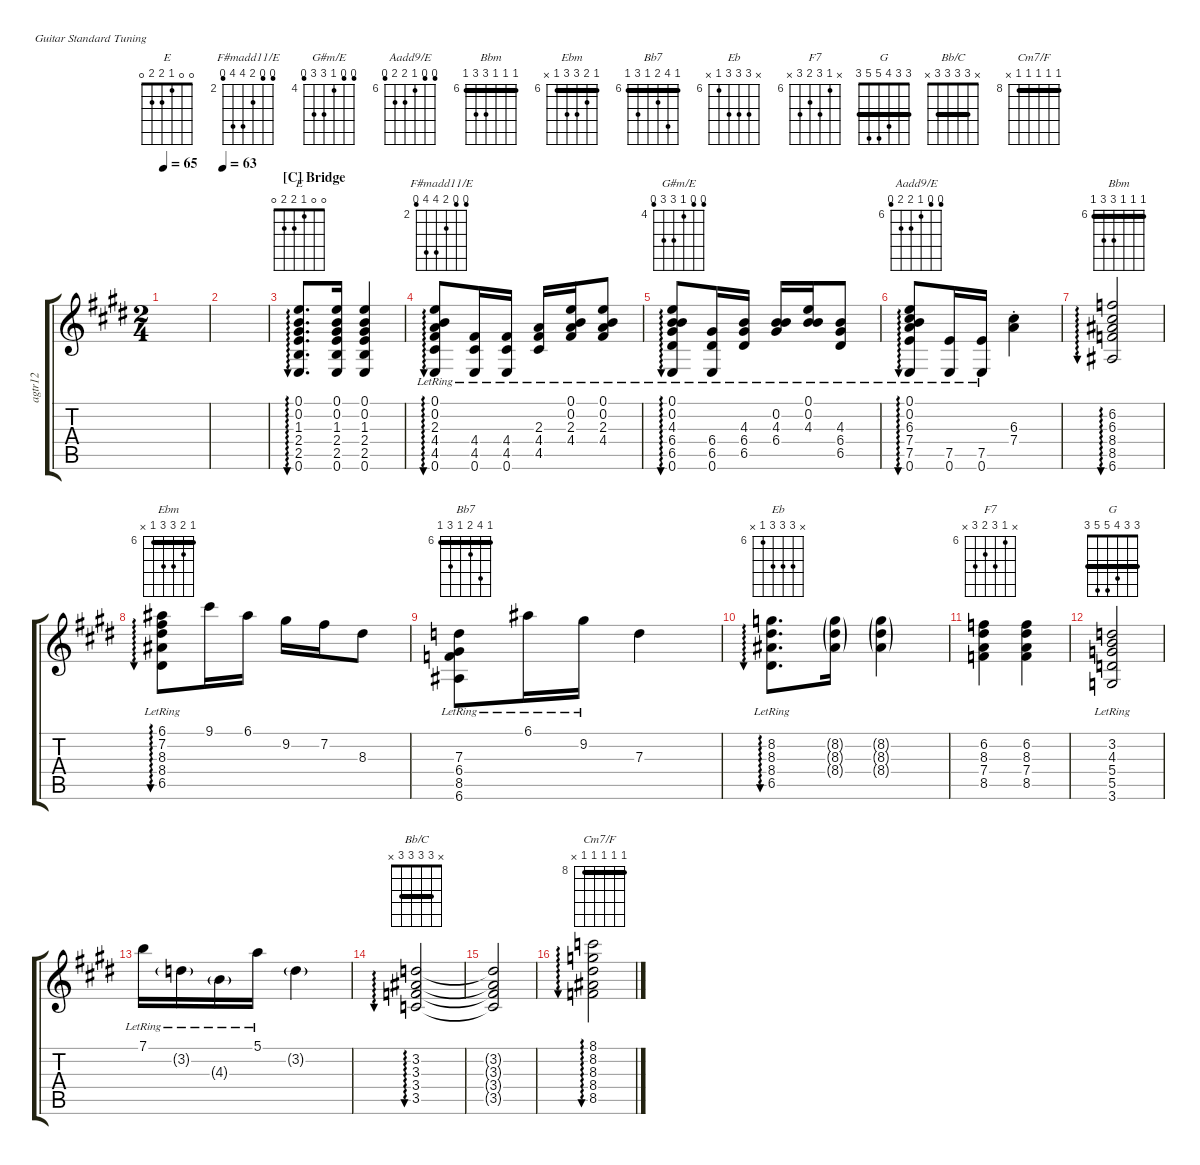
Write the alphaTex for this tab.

\defaultSystemsLayout 4
\hideDynamics
\bracketExtendMode groupsimilarinstruments
\otherSystemsTrackNameOrientation horizontal
\chordDiagramsInScore
\track ("A.Guitar (12 String)" "agtr12") {instrument electricpiano1}
\staff {score tabs}
\tuning (E4 B3 G3 D3 A2 E2)
\displaytranspose 12
\chord ("E" 0 0 1 2 2 0) {showfingering false}
\chord ("F#madd11/E" 1 1 3 5 5 1) {firstfret 2 showfingering false}
\chord ("G#m/E" 3 3 4 6 6 3) {firstfret 4 showfingering false}
\chord ("Aadd9/E" 5 5 6 7 7 5) {firstfret 6 showfingering false}
\chord ("Bbm" 6 6 6 8 8 6) {firstfret 6 showfingering false barre (6 6 6)}
\chord ("Ebm" 6 7 8 8 6 x) {firstfret 6 showfingering false barre 6}
\chord ("Bb7" 6 9 7 6 8 6) {firstfret 6 showfingering false barre (6 6)}
\chord ("Eb" x 8 8 8 6 x) {firstfret 6 showfingering false}
\chord ("F7" x 6 8 7 8 x) {firstfret 6 showfingering false}
\chord ("G" 3 3 4 5 5 3) {showfingering false barre (3 3)}
\chord ("Bb/C" x 3 3 3 3 x) {showfingering false barre (3 3 3)}
\chord ("Cm7/F" 8 8 8 8 8 x) {firstfret 8 showfingering false barre (8 8 8 8)}
\ts (2 4)
\tempo 65
\clef g2
\ks e
|
\tempo 63
|
\section ("C" "Bridge")
\scale
1.0551 (0.6{acc forcenatural} 2.5{acc forcenatural} 2.4{acc forcenatural} 1.3{acc #} 0.2{acc forcenatural} 0.1{acc forcenatural}).8{d au 0 ch "E"} (0.6{acc forcenatural} 2.5{acc forcenatural} 2.4{acc forcenatural} 1.3{acc #} 0.2{acc forcenatural} 0.1{acc forcenatural}).16 (0.6{acc forcenatural} 2.5{acc forcenatural} 2.4{acc forcenatural} 1.3{acc #} 0.2{acc forcenatural} 0.1{acc forcenatural}).4 |
\scale
1.03674 (0.1{lr acc forcenatural} 0.2{lr acc forcenatural} 2.3{lr acc forcenatural} 4.4{lr acc #} 4.5{lr acc #} 0.6{lr acc forcenatural}).8{au 0 ch "F#madd11/E"} (0.6{lr acc forcenatural} 4.5{lr acc #} 4.4{lr acc #}).16 (0.6{lr acc forcenatural} 4.5{lr acc #} 4.4{lr acc #}).16 (4.5{lr acc #} 4.4{lr acc #} 2.3{lr acc forcenatural}).16 (4.4{lr acc #} 2.3{lr acc forcenatural} 0.2{lr acc forcenatural} 0.1{lr acc forcenatural}).16 (0.1{lr acc forcenatural} 0.2{lr acc forcenatural} 2.3{lr acc forcenatural} 4.4{lr acc #}).8 |
\scale
1.02845 (0.1{lr acc forcenatural} 0.2{lr acc forcenatural} 4.3{lr acc forcenatural} 6.4{lr acc #} 6.5{lr acc #} 0.6{lr acc forcenatural}).8{au 0 ch "G#m/E"} (0.6{lr acc forcenatural} 6.5{lr acc #} 6.4{lr acc #}).16 (6.5{lr acc #} 6.4{lr acc #} 4.3{acc forcenatural}).16 (6.4{lr acc #} 4.3{lr acc forcenatural} 0.2{acc forcenatural}).16 (4.3{lr acc forcenatural} 0.2{lr acc forcenatural} 0.1{lr acc forcenatural}).16 (4.3{lr acc forcenatural} 6.4{lr acc #} 6.5{acc #}).8 |
\scale
0.879716 (0.1{lr acc forcenatural} 0.2{lr acc forcenatural} 6.3{lr acc #} 7.4{lr acc forcenatural} 7.5{lr acc forcenatural} 0.6{lr acc forcenatural}).8{au 0 ch "Aadd9/E"} (0.6{lr acc forcenatural} 7.5{lr acc forcenatural}).16 (7.5{lr acc forcenatural} 0.6{acc forcenatural}).16 (6.3{acc #} 7.4{st acc forcenatural}).4 |
(6.2{acc forcenatural} 6.3{acc #} 8.4{acc #} 8.5{acc forcenatural} 6.6{acc #}).2{au 0 ch "Bbm"} |
(7.2{acc #} 8.3{lr acc #} 8.4{lr acc #} 6.5{lr acc #} 6.1{acc #}).8{au 0 ch "Ebm"} 9.1{acc #}.16 6.1{acc #}.16 9.2{acc #}.16 7.2{acc #}.16 8.3{acc #}.8 |
(6.6{lr acc #} 8.5{lr acc forcenatural} 6.4{lr acc #} 7.3{lr acc forcenatural}).8{ch "Bb7" beam Down} 6.1{lr acc #}.16{beam Down} 9.2{lr acc #}.16{beam Down} 7.3{acc forcenatural}.4 |
(6.5{lr acc #} 8.4{lr acc #} 8.3{lr acc #} 8.2{lr acc forcenatural}).8{d au 0 ch "Eb"} (8.4{g acc #} 8.3{g acc #} 8.2{g acc forcenatural}).16 (8.4{g acc #} 8.3{g acc #} 8.2{g acc forcenatural}).4 |
\scale
1.33867 (8.5{acc forcenatural} 7.4{acc forcenatural} 8.3{acc #} 6.2{acc forcenatural}).4{ch "F7"} (8.5{acc forcenatural} 7.4{acc forcenatural} 8.3{acc #} 6.2{acc forcenatural}).4 |
\scale
0.936075 (3.6{lr acc forcenatural} 5.5{lr acc forcenatural} 5.4{lr acc forcenatural} 4.3{lr acc forcenatural} 3.2{lr acc forcenatural}).2{ch "G"} |
\scale
1.18302 7.1{lr acc forcenatural}.16 3.2{g lr acc forcenatural}.16 4.3{g lr acc forcenatural}.16 5.1{lr acc forcenatural}.16 3.2{g acc forcenatural}.4 |
\scale
0.858352 (3.5{acc forcenatural} 3.4{acc forcenatural} 3.3{acc #} 3.2{acc forcenatural}).2{au 0 ch "Bb/C"} |
\scale
0.683884 (3.5{t acc forcenatural} 3.4{t acc forcenatural} 3.3{t acc #} 3.2{t acc forcenatural}).2 |
(8.5{acc forcenatural} 8.4{acc #} 8.3{acc #} 8.2{acc forcenatural} 8.1{acc forcenatural}).2{au 0 ch "Cm7/F"}
